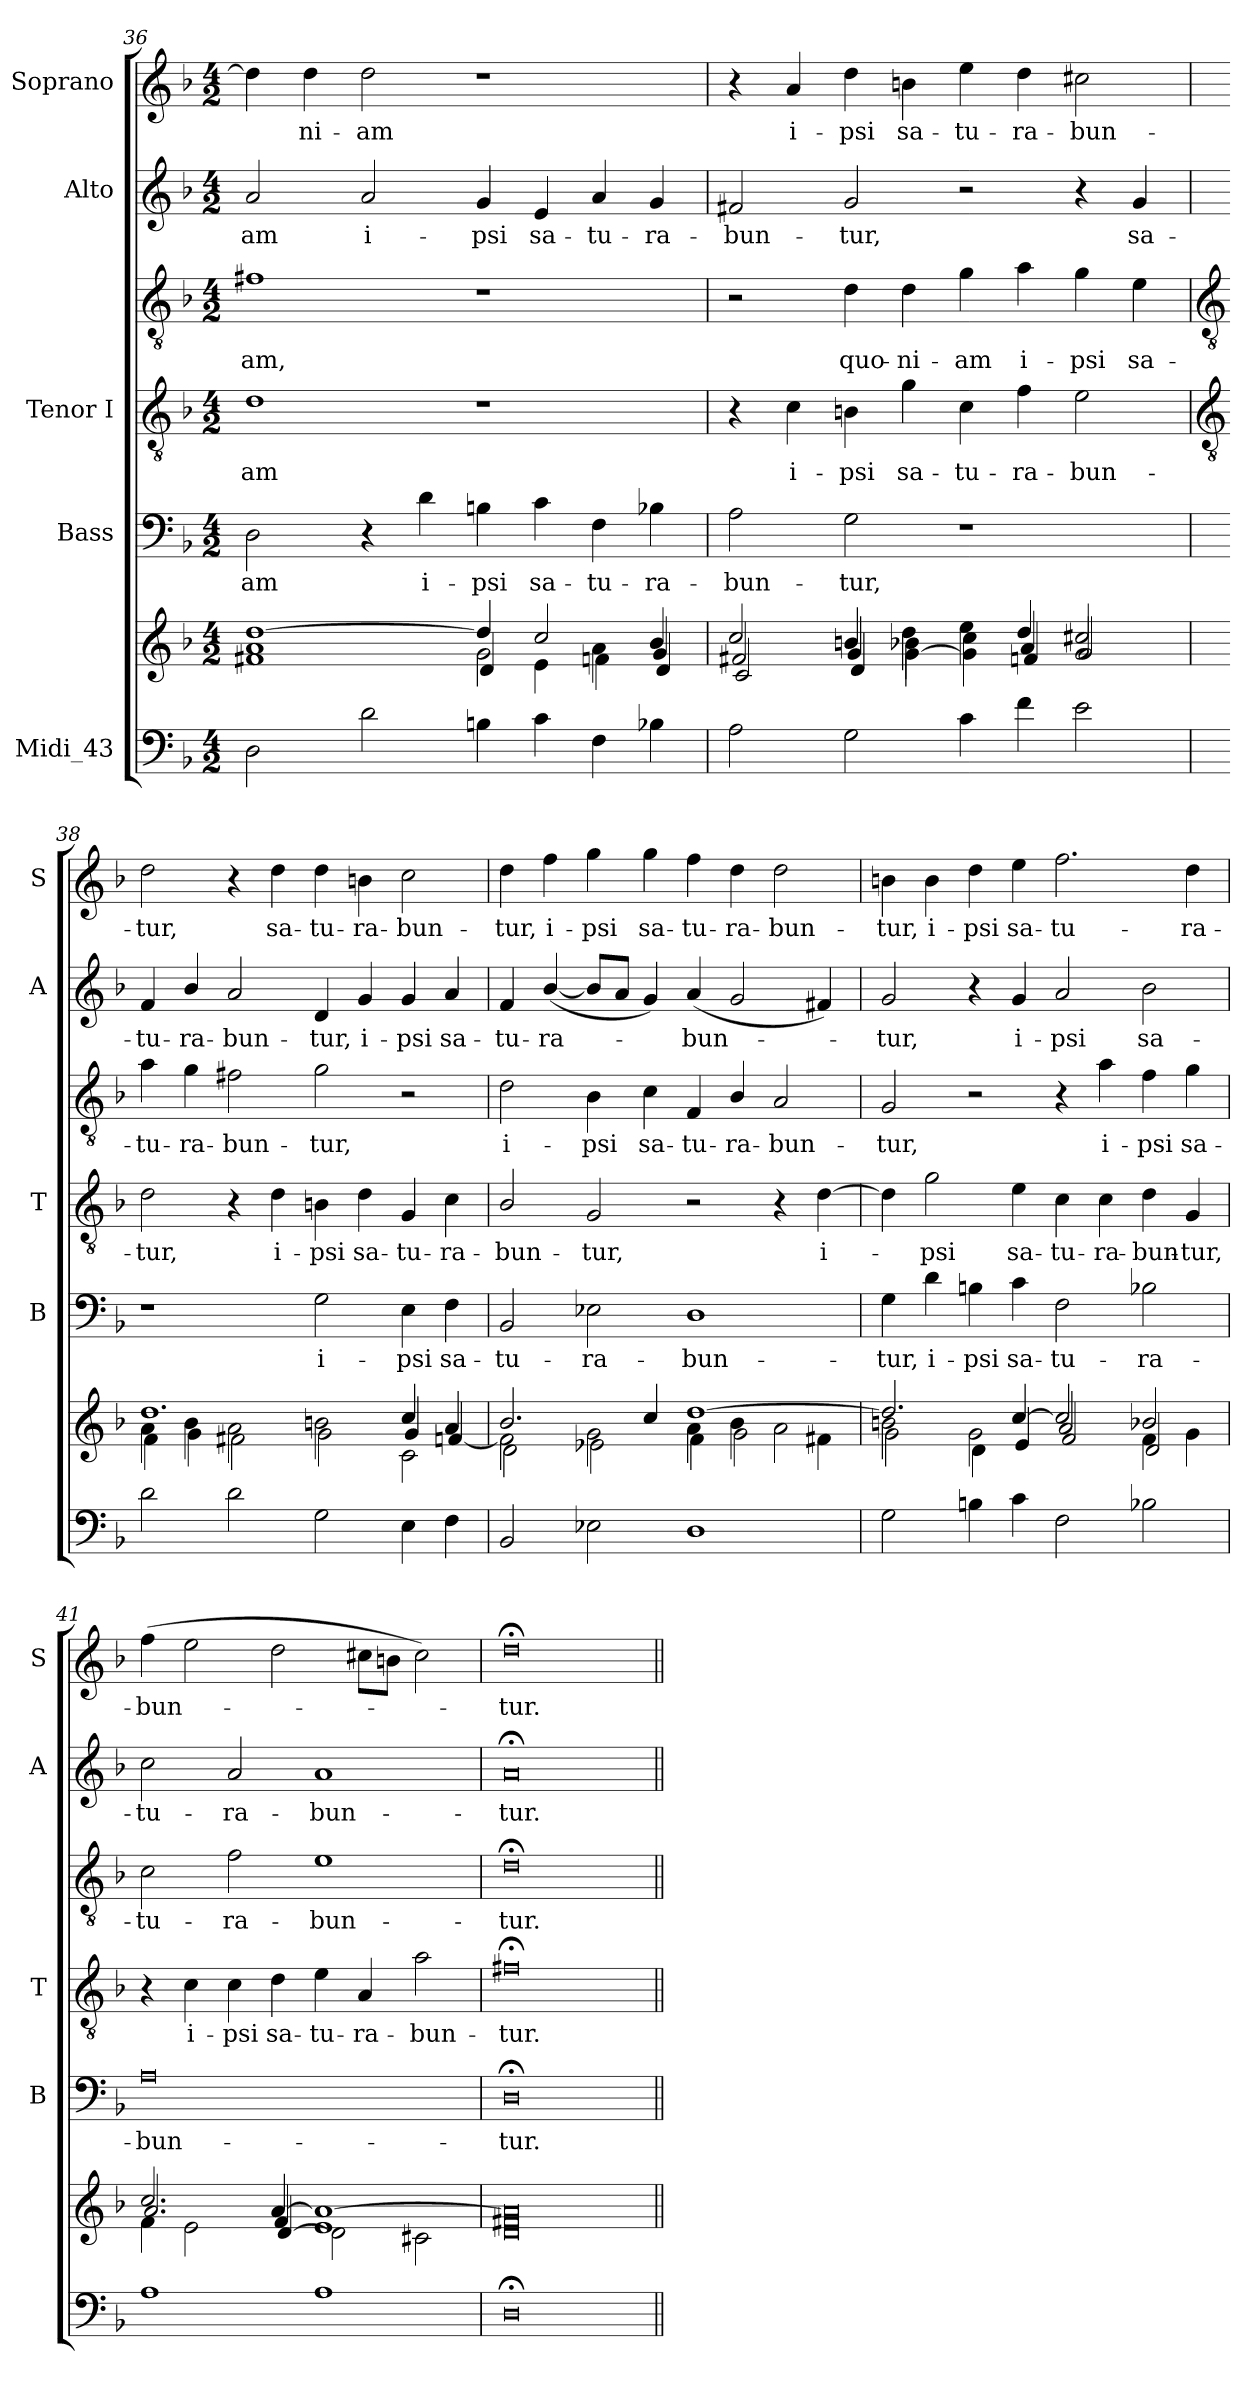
**kern	**kern	**kern	**text	**kern	**text	**kern	**text	**kern	**text	**kern	**text
*part5	*part5	*part4	*part4	*part3	*part3	*part3	*part3	*part2	*part2	*part1	*part1
*staff7	*staff6	*staff5	*staff5	*staff4	*staff4	*staff3	*staff3	*staff2	*staff2	*staff1	*staff1
*I"Midi_43	*	*I"Bass	*	*I"Tenor I	*	*	*	*I"Alto	*	*I"Soprano	*
*	*	*I'B	*	*I'T	*	*	*	*I'A	*	*I'S	*
*clefF4	*clefG2	*clefF4	*	*clefGv2	*	*clefGv2	*	*clefG2	*	*clefG2	*
*k[b-]	*k[b-]	*k[b-]	*	*k[b-]	*	*k[b-]	*	*k[b-]	*	*k[b-]	*
*F:	*F:	*F:	*	*F:	*	*F:	*	*F:	*	*F:	*
*M4/2	*M4/2	*M4/2	*	*M4/2	*	*M4/2	*	*M4/2	*	*M4/2	*
=36	=36	=36	=36	=36	=36	=36	=36	=36	=36	=36	=36
*	*^	*	*	*	*	*	*	*	*	*	*
*	*	*^	*	*	*	*	*	*	*	*	*	*
!	!	!	!	!	!LO:LY:b	!	!LO:LY:b	!	!LO:LY:b	!	!LO:LY:b	!	!
2D	[1dd/	1a\	1f#X\	2D	-am	1d	am	1f#X	-am,	2a	-am	4dd]	.
!	!	!	!	!	!	!	!	!	!	!	!	!	!LO:LY:b
.	.	.	.	.	.	.	.	.	.	.	.	4dd	ni-
!	!	!	!	!	!	!	!	!	!	!	!LO:LY:b	!	!LO:LY:b
2d	.	.	.	4r	.	.	.	.	.	2a	i-	2dd	-am
!	!	!	!	!	!LO:LY:b	!	!	!	!	!	!	!	!
.	.	.	.	4d	i-	.	.	.	.	.	.	.	.
!	!	!	!	!	!LO:LY:b	!	!	!	!	!	!LO:LY:b	!	!
4Bn	4dd/]	2g\	4d/	4Bn	-psi	1r	.	1r	.	4g	-psi	1r	.
!	!	!	!	!	!LO:LY:b	!	!	!	!	!	!LO:LY:b	!	!
4c	2cc/	.	4e\	4c	sa-	.	.	.	.	4e	sa-	.	.
!	!	!	!	!	!LO:LY:b	!	!	!	!	!	!LO:LY:b	!	!
4F	.	4a\	4fn\	4F	-tu-	.	.	.	.	4a	-tu-	.	.
!	!	!	!	!	!LO:LY:b	!	!	!	!	!	!LO:LY:b	!	!
4B-X	4b-/	4g/	4d/	4B-X	-ra-	.	.	.	.	4g	-ra-	.	.
=37	=37	=37	=37	=37	=37	=37	=37	=37	=37	=37	=37	=37	=37
!	!	!	!	!	!LO:LY:b	!	!	!	!	!	!LO:LY:b	!	!
2A	2cc/	2f#X/	2c/	2A	-bun-	4r	.	2r	.	2f#X	-bun-	4r	.
!	!	!	!	!	!	!	!LO:LY:b	!	!	!	!	!	!LO:LY:b
.	.	.	.	.	.	4c	-i-	.	.	.	.	4a	i-
!	!	!	!	!	!LO:LY:b	!	!LO:LY:b	!	!LO:LY:b	!	!LO:LY:b	!	!LO:LY:b
2G	4bn/	4g/	4d/	2G	-tur,	4Bn	-psi	4d	quo-	2g	-tur,	4dd	-psi
!	!	!	!	!	!	!	!LO:LY:b	!	!LO:LY:b	!	!	!	!LO:LY:b
.	4dd\	4b-\	[4g\	.	.	4g	sa-	4d	-ni-	.	.	4bn	sa-
!	!	!	!	!	!	!	!LO:LY:b	!	!LO:LY:b	!	!	!	!LO:LY:b
4c	4ee\	4cc\	4g\]	1r	.	4c	-tu-	4g	-am	2r	.	4ee	-tu-
!	!	!	!	!	!	!	!LO:LY:b	!	!LO:LY:b	!	!	!	!LO:LY:b
4f	4dd/	4a/	4fn/	.	.	4f	-ra-	4a	i-	.	.	4dd	-ra-
!	!	!	!	!	!	!	!LO:LY:b	!	!LO:LY:b	!	!	!	!LO:LY:b
2e	2cc#X/	2g/	2g/	.	.	2e	-bun-	4g	-psi	4r	.	2cc#X	-bun-
!	!	!	!	!	!	!	!	!	!LO:LY:b	!	!LO:LY:b	!	!
.	.	.	.	.	.	.	.	4e	sa-	4g	sa-	.	.
!!LO:LB:g=z
=38	=38	=38	=38	=38	=38	=38	=38	=38	=38	=38	=38	=38	=38
*	*	*	*	*	*	*clefGv2	*	*clefGv2	*	*	*	*	*
!	!	!	!	!	!	!	!LO:LY:b	!	!LO:LY:b	!	!LO:LY:b	!	!LO:LY:b
2d	1.dd/	4a\	4f\	1r	.	2d	tur,	4a	-tu-	4f	-tu-	2dd	-tur,
!	!	!	!	!	!	!	!	!	!LO:LY:b	!	!LO:LY:b	!	!
.	.	4b-\	4g\	.	.	.	.	4g	-ra-	4b-/	-ra-	.	.
!	!	!	!	!	!	!	!	!	!LO:LY:b	!	!LO:LY:b	!	!
2d	.	2a\	2f#X\	.	.	4r	.	2f#X	-bun-	2a	-bun-	4r	.
!	!	!	!	!	!	!	!LO:LY:b	!	!	!	!	!	!LO:LY:b
.	.	.	.	.	.	4d	i-	.	.	.	.	4dd	sa-
!	!	!	!	!	!LO:LY:b	!	!LO:LY:b	!	!LO:LY:b	!	!LO:LY:b	!	!LO:LY:b
2G	.	2bn\	2g\	2G	i-	4Bn	-psi	2g	-tur,	4d	-tur,	4dd	-tu-
!	!	!	!	!	!	!	!LO:LY:b	!	!	!	!LO:LY:b	!	!LO:LY:b
.	.	.	.	.	.	4d	sa-	.	.	4g	i-	4bn	-ra-
!	!	!	!	!	!LO:LY:b	!	!LO:LY:b	!	!	!	!LO:LY:b	!	!LO:LY:b
4E	4cc/	4g/	2c\	4E	-psi	4G	-tu-	2r	.	4g	-psi	2cc	-bun-
!	!	!	!	!	!LO:LY:b	!	!LO:LY:b	!	!	!	!LO:LY:b	!	!
4F	4a/	[4f/	.	4F	sa-	4c	-ra-	.	.	4a	sa-	.	.
=39	=39	=39	=39	=39	=39	=39	=39	=39	=39	=39	=39	=39	=39
!	!	!	!	!	!LO:LY:b	!	!LO:LY:b	!	!LO:LY:b	!	!LO:LY:b	!	!LO:LY:b
2BB-	2.b-/	2f\]	2d\	2BB-	-tu-	2B-/	-bun-	2d	-i-	4f	-tu-	4dd	-tur,
!	!	!	!	!	!	!	!	!	!	!	!LO:LY:b	!	!LO:LY:b
.	.	.	.	.	.	.	.	.	.	(<[4b-/	-ra-	4ff	i-
!	!	!	!	!	!LO:LY:b	!	!LO:LY:b	!	!LO:LY:b	!	!	!	!LO:LY:b
2E-X	.	2g\	2e-X\	2E-X	-ra-	2G	-tur,	4B-	-psi	8b-L]	.	4gg	-psi
.	.	.	.	.	.	.	.	.	.	8aJ	.	.	.
!	!	!	!	!	!	!	!	!	!LO:LY:b	!	!	!	!LO:LY:b
.	4cc/	.	.	.	.	.	.	4c	sa-	4g)	.	4gg	sa-
!	!	!	!	!	!LO:LY:b	!	!	!	!LO:LY:b	!	!LO:LY:b	!	!LO:LY:b
1D	[1dd/	4a\	4f\	1D	-bun-	2r	.	4F	-tu-	(<4a	bun-	4ff	-tu-
!	!	!	!	!	!	!	!	!	!LO:LY:b	!	!	!	!LO:LY:b
.	.	4b-\	2g\	.	.	.	.	4B-/	-ra-	2g	.	4dd	-ra-
!	!	!	!	!	!	!	!	!	!LO:LY:b	!	!	!	!LO:LY:b
.	.	2a\	.	.	.	4r	.	2A	-bun-	.	.	2dd	-bun-
!	!	!	!	!	!	!	!LO:LY:b	!	!	!	!	!	!
.	.	.	4f#X\	.	.	[4d	i-	.	.	4f#X)	.	.	.
=40	=40	=40	=40	=40	=40	=40	=40	=40	=40	=40	=40	=40	=40
!	!	!	!	!	!LO:LY:b	!	!	!	!LO:LY:b	!	!LO:LY:b	!	!LO:LY:b
2G	2.dd/]	2bn\	2g\	4G	-tur,	4d]	.	2G	tur,	2g	tur,	4bn	-tur,
!	!	!	!	!	!LO:LY:b	!	!LO:LY:b	!	!	!	!	!	!LO:LY:b
.	.	.	.	4d	i-	2g	-psi	.	.	.	.	4b	i-
!	!	!	!	!	!LO:LY:b	!	!	!	!	!	!	!	!LO:LY:b
4Bn	.	2g\	4d\	4Bn	-psi	.	.	2r	.	4r	.	4dd	-psi
!	!	!	!	!	!LO:LY:b	!	!LO:LY:b	!	!	!	!LO:LY:b	!	!LO:LY:b
4c	[4cc/	.	4e/	4c	sa-	4e	sa-	.	.	4g	i-	4ee	sa-
!	!	!	!	!	!LO:LY:b	!	!LO:LY:b	!	!	!	!LO:LY:b	!	!LO:LY:b
2F	2cc/]	2a/	2f/	2F	-tu-	4c	-tu-	4r	.	2a	-psi	2.ff	-tu-
!	!	!	!	!	!	!	!LO:LY:b	!	!LO:LY:b	!	!	!	!
.	.	.	.	.	.	4c	-ra-	4a	i-	.	.	.	.
!	!	!	!	!	!LO:LY:b	!	!LO:LY:b	!	!LO:LY:b	!	!LO:LY:b	!	!
2B-X	2b-X/	4f\	2d/	2B-X	-ra-	4d	-bun-	4f	-psi	2b-	sa-	.	.
!	!	!	!	!	!	!	!LO:LY:b	!	!LO:LY:b	!	!	!	!LO:LY:b
.	.	4g\	.	.	.	4G	-tur,	4g	sa-	.	.	4dd	-ra-
=41	=41	=41	=41	=41	=41	=41	=41	=41	=41	=41	=41	=41	=41
!	!	!	!	!	!LO:LY:b	!	!	!	!LO:LY:b	!	!LO:LY:b	!	!LO:LY:b
1A	2.cc/	2.a/	4f\	0A	-bun-	4r	.	2c	tu-	2cc	-tu-	(>4ff	-bun-
!	!	!	!	!	!	!	!LO:LY:b	!	!	!	!	!	!
.	.	.	2e\	.	.	4c	-i-	.	.	.	.	2ee	.
!	!	!	!	!	!	!	!LO:LY:b	!	!LO:LY:b	!	!LO:LY:b	!	!
.	.	.	.	.	.	4c	-psi	2f	-ra-	2a	-ra-	.	.
!	!	!	!	!	!	!	!LO:LY:b	!	!	!	!	!	!
.	[4a/	4f/	[4d/	.	.	4d	sa-	.	.	.	.	2dd	.
!	!	!	!	!	!	!	!LO:LY:b	!	!LO:LY:b	!	!LO:LY:b	!	!
1A	1a/_	1e\	2d\]	.	.	4e	-tu-	1e	-bun-	1a	-bun-	.	.
!	!	!	!	!	!	!	!LO:LY:b	!	!	!	!	!	!
.	.	.	.	.	.	4A	-ra-	.	.	.	.	8cc#XL	.
.	.	.	.	.	.	.	.	.	.	.	.	8bnJ	.
!	!	!	!	!	!	!	!LO:LY:b	!	!	!	!	!	!
.	.	.	2c#X\	.	.	2a	-bun-	.	.	.	.	2cc#)	.
=42	=42	=42	=42	=42	=42	=42	=42	=42	=42	=42	=42	=42	=42
!	!	!	!	!	!LO:LY:b	!	!LO:LY:b	!	!LO:LY:b	!	!LO:LY:b	!	!LO:LY:b
0D;<	0a/]	0f#X\	0d\	0D;<	-tur.	0f#X;<	tur.	0d;<	-tur.	0a;<	-tur.	0dd;<	tur.
*	*v	*v	*v	*	*	*	*	*	*	*	*	*	*
=||	=||	=||	=||	=||	=||	=||	=||	=||	=||	=||	=||
*-	*-	*-	*-	*-	*-	*-	*-	*-	*-	*-	*-
